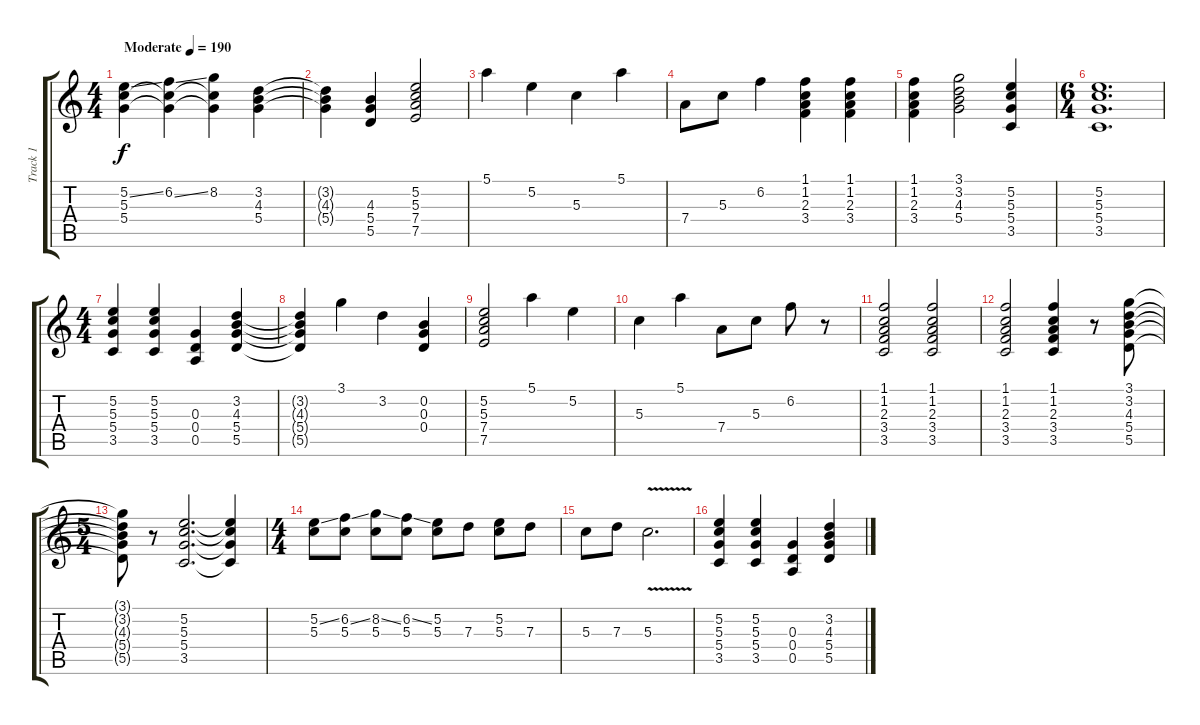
\track ("Track 1" "Track 1") {instrument electricguitarclean}
\staff {score tabs}
\tuning (E4 B3 G3 D3 A2 E2) {hide}
\ts (4 4)
\tempo (190 "Moderate")
\clef g2
\ks c
(5.2{ss} 5.3 5.4).4{dy f instrument electricguitarclean} (6.2{ss} 5.3{t} 5.4{t}).4 (8.2 5.3{t} 5.4{t}).4 (3.2 4.3 5.4).4 |
(3.2{t} 4.3{t} 5.4{t}).4 (4.3 5.4 5.5).4 (5.2 5.3 7.4 7.5).2 |
5.1.4 5.2.4 5.3.4 5.1.4 |
7.4.8 5.3.8 6.2.4 (1.1 1.2 2.3 3.4).4 (1.1 1.2 2.3 3.4).4 |
(1.1 1.2 2.3 3.4).4 (3.1 3.2 4.3 5.4).2 (5.2 5.3 5.4 3.5).4 |
\ts (6 4)
(5.2 5.3 5.4 3.5).1{d} |
\ts (4 4)
(5.2 5.3 5.4 3.5).4 (5.2 5.3 5.4 3.5).4 (0.3 0.4 0.5).4 (3.2 4.3 5.4 5.5).4 |
(3.2{t} 4.3{t} 5.4{t} 5.5{t}).4 3.1.4 3.2.4 (0.2 0.3 0.4).4 |
(5.2 5.3 7.4 7.5).2 5.1.4 5.2.4 |
5.3.4 5.1.4 7.4.8 5.3.8 6.2.8 r.8 |
(1.1 1.2 2.3 3.4 3.5).2 (1.1 1.2 2.3 3.4 3.5).2 |
(1.1 1.2 2.3 3.4 3.5).2 (1.1 1.2 2.3 3.4 3.5).4 r.8 (3.1 3.2 4.3 5.4 5.5).8 |
\ts (5 4)
(3.1{t} 3.2{t} 4.3{t} 5.4{t} 5.5{t}).8 r.8 (5.2 5.3 5.4 3.5).2{d} (5.2{t} 5.3{t} 5.4{t} 3.5{t}).4 |
\ts (4 4)
(5.2{ss} 5.3).8 (6.2{ss} 5.3).8 (8.2{ss} 5.3).8 (6.2{ss} 5.3).8 (5.2 5.3).8 7.3.8 (5.2 5.3).8 7.3.8 |
5.3.8 7.3.8 5.3{v}.2{d} |
(5.2 5.3 5.4 3.5).4 (5.2 5.3 5.4 3.5).4 (0.3 0.4 0.5).4 (3.2 4.3 5.4 5.5).4
